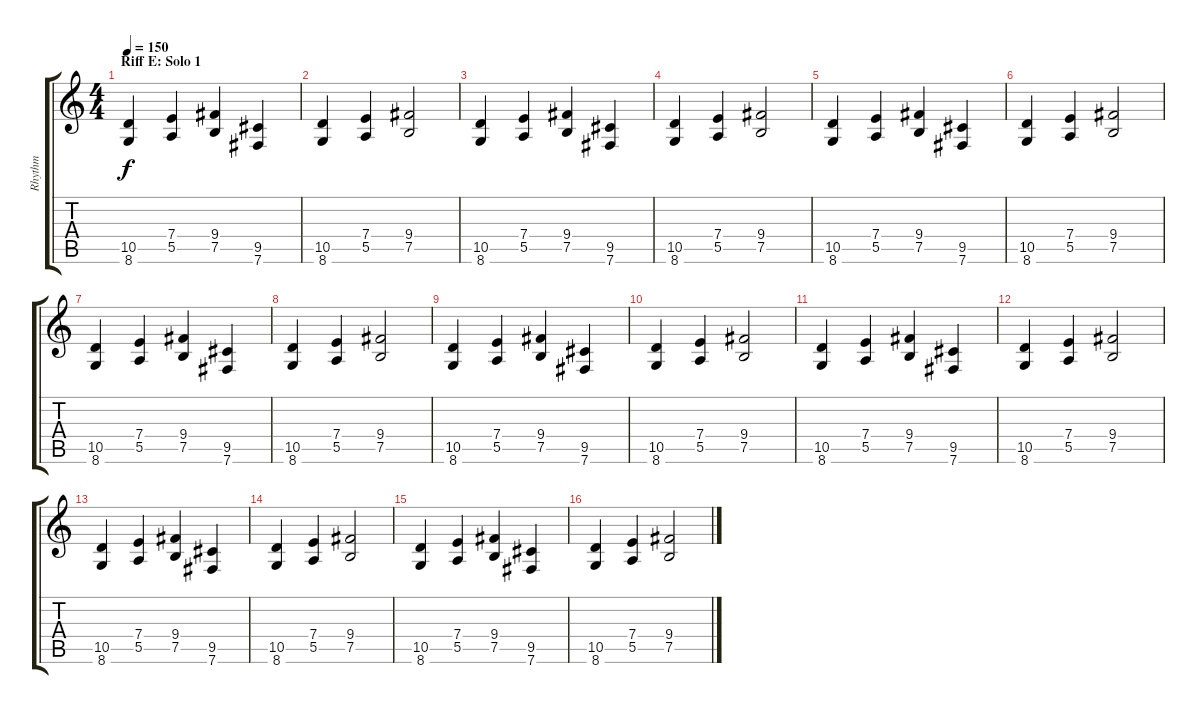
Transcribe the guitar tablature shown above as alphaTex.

\track ("Rhythm" "Rhythm") {instrument distortionguitar}
\staff {score tabs}
\tuning (B3 Gb3 D3 A2 E2 B1) {hide}
\ts (4 4)
\section ("" "Riff E: Solo 1")
\tempo 150
\clef g2
\ks c
(10.5 8.6).4{dy f volume 12} (7.4 5.5).4 (9.4 7.5).4 (9.5 7.6).4 |
(10.5 8.6).4 (7.4 5.5).4 (9.4 7.5).2 |
(10.5 8.6).4 (7.4 5.5).4 (9.4 7.5).4 (9.5 7.6).4 |
(10.5 8.6).4 (7.4 5.5).4 (9.4 7.5).2 |
(10.5 8.6).4 (7.4 5.5).4 (9.4 7.5).4 (9.5 7.6).4 |
(10.5 8.6).4 (7.4 5.5).4 (9.4 7.5).2 |
(10.5 8.6).4 (7.4 5.5).4 (9.4 7.5).4 (9.5 7.6).4 |
(10.5 8.6).4 (7.4 5.5).4 (9.4 7.5).2 |
(10.5 8.6).4 (7.4 5.5).4 (9.4 7.5).4 (9.5 7.6).4 |
(10.5 8.6).4 (7.4 5.5).4 (9.4 7.5).2 |
(10.5 8.6).4 (7.4 5.5).4 (9.4 7.5).4 (9.5 7.6).4 |
(10.5 8.6).4 (7.4 5.5).4 (9.4 7.5).2 |
(10.5 8.6).4 (7.4 5.5).4 (9.4 7.5).4 (9.5 7.6).4 |
(10.5 8.6).4 (7.4 5.5).4 (9.4 7.5).2 |
(10.5 8.6).4 (7.4 5.5).4 (9.4 7.5).4 (9.5 7.6).4 |
(10.5 8.6).4 (7.4 5.5).4 (9.4 7.5).2
